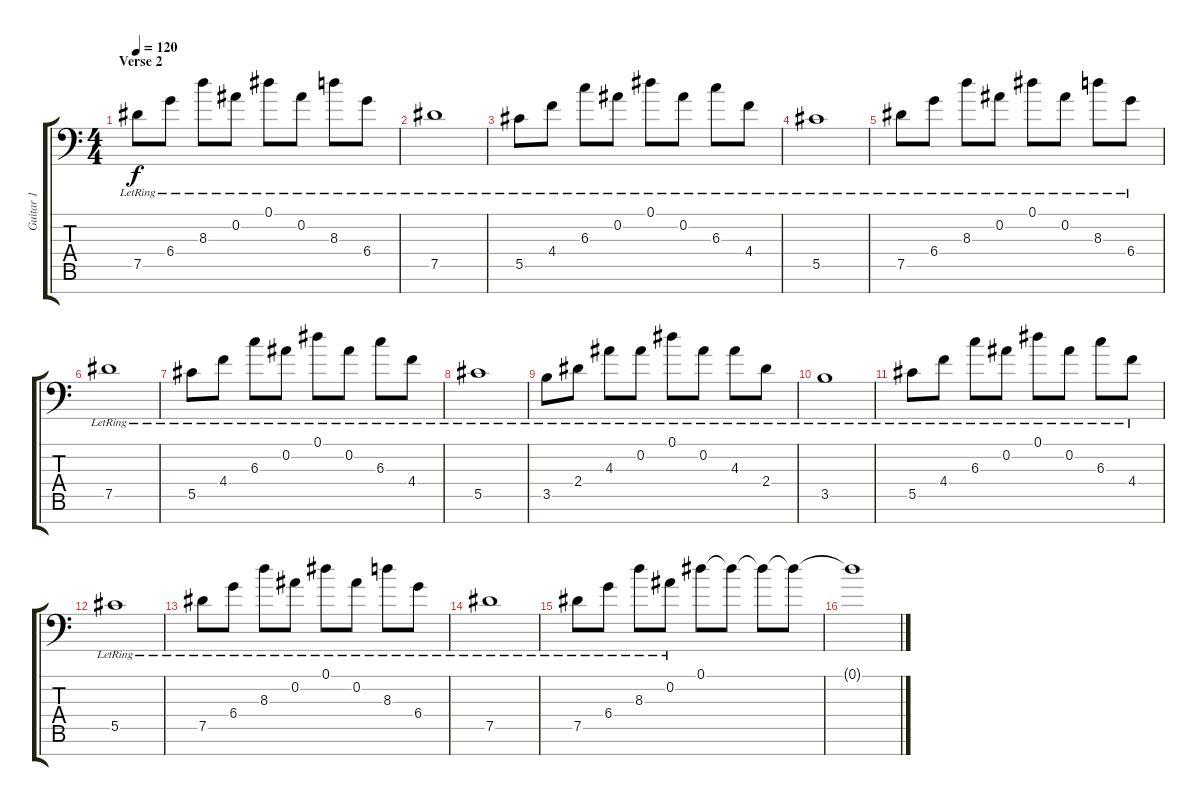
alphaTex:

\track ("Guitar 1" "Guitar 1") {instrument electricguitarjazz}
\staff {score tabs}
\tuning (Eb4 Bb3 Gb3 Db3 Ab2 Eb2 Bb1) {hide}
\ts (4 4)
\section ("" "Verse 2")
\tempo 120
\clef f4
\ks c
7.5{lr}.8{dy f} 6.4{lr}.8 8.3{lr}.8 0.2{lr}.8 0.1{lr}.8 0.2{lr}.8 8.3{lr}.8 6.4{lr}.8 |
7.5{lr}.1 |
5.5{lr}.8 4.4{lr}.8 6.3{lr}.8 0.2{lr}.8 0.1{lr}.8 0.2{lr}.8 6.3{lr}.8 4.4{lr}.8 |
5.5{lr}.1 |
7.5{lr}.8 6.4{lr}.8 8.3{lr}.8 0.2{lr}.8 0.1{lr}.8 0.2{lr}.8 8.3{lr}.8 6.4{lr}.8 |
7.5{lr}.1 |
5.5{lr}.8 4.4{lr}.8 6.3{lr}.8 0.2{lr}.8 0.1{lr}.8 0.2{lr}.8 6.3{lr}.8 4.4{lr}.8 |
5.5{lr}.1 |
3.5{lr}.8 2.4{lr}.8 4.3{lr}.8 0.2{lr}.8 0.1{lr}.8 0.2{lr}.8 4.3{lr}.8 2.4{lr}.8 |
3.5{lr}.1 |
5.5{lr}.8 4.4{lr}.8 6.3{lr}.8 0.2{lr}.8 0.1{lr}.8 0.2{lr}.8 6.3{lr}.8 4.4{lr}.8 |
5.5{lr}.1 |
7.5{lr}.8 6.4{lr}.8 8.3{lr}.8 0.2{lr}.8 0.1{lr}.8 0.2{lr}.8 8.3{lr}.8 6.4{lr}.8 |
7.5{lr}.1 |
7.5{lr}.8 6.4{lr}.8 8.3{lr}.8 0.2{lr}.8 0.1.8 0.1{t}.8 0.1{t}.8 0.1{t}.8 |
0.1{t}.1
